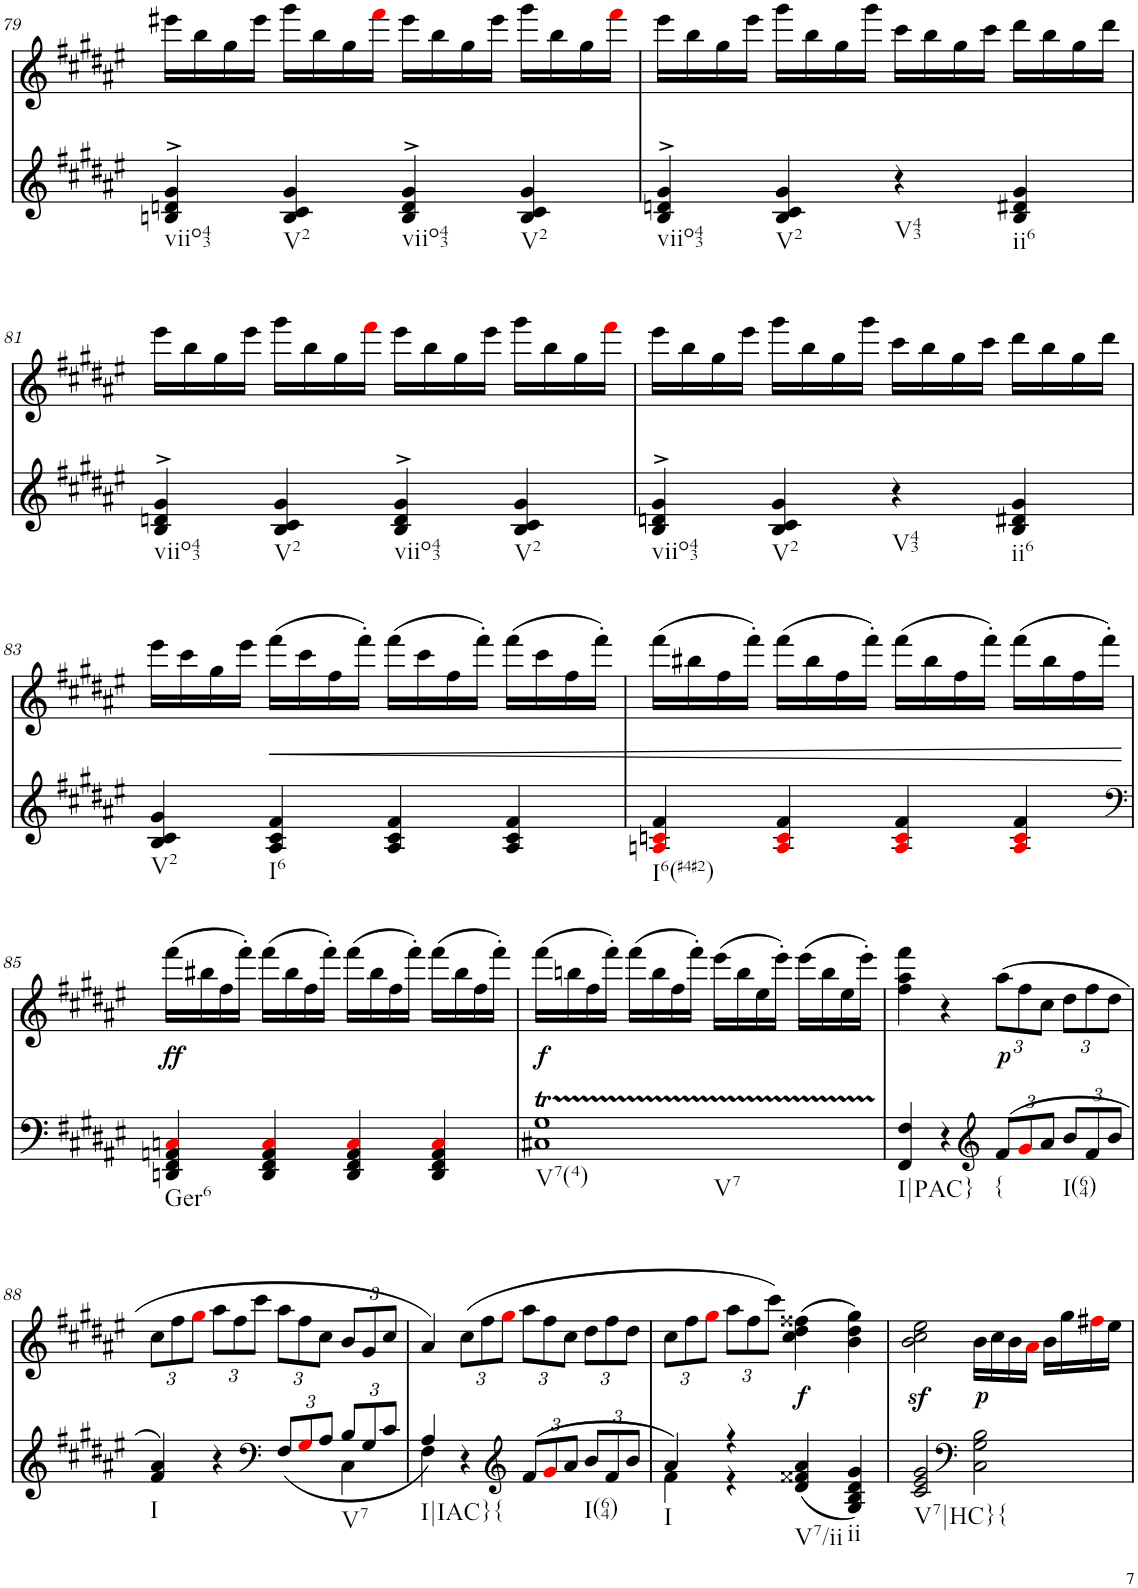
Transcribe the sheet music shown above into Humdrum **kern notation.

**kern	**kern	**text	**dynam
*part2	*part1	*part1	*part1
*staff2	*staff1	*staff1	*staff1
*I"piano	*I"piano	*	*
*I'Pno	*I'Pno	*	*
!!LO:PB:g=z
*clefG2	*clefG2	*	*
*k[f#c#g#d#a#e#]	*k[f#c#g#d#a#e#]	*	*
*F#:	*F#:	*	*
*M4/4	*M4/4	*	*
*met(c)	*met(c)	*	*
=79	=79	=79	=79
!LO:TX:b:t=viio43	!	!	!
4Bn/^> 4dn/^> 4g#/^>	16eee#X\LL	.	.
.	16bb\	.	.
.	16gg#\	.	.
.	16eee#\JJ	.	.
!LO:TX:b:t=V2	!	!	!
4B/ 4c#/ 4g#/	16ggg#\LL	.	.
.	16bb\	.	.
.	16gg#\	.	.
.	16fff#i\JJ	.	.
!LO:TX:b:t=viio43	!	!	!
4B/^> 4d/^> 4g#/^>	16eee#\LL	.	.
.	16bb\	.	.
.	16gg#\	.	.
.	16eee#\JJ	.	.
!LO:TX:b:t=V2	!	!	!
4B/ 4c#/ 4g#/	16ggg#\LL	.	.
.	16bb\	.	.
.	16gg#\	.	.
.	16fff#i\JJ	.	.
=80	=80	=80	=80
!LO:TX:b:t=viio43	!	!	!
4B/^> 4dn/^> 4g#/^>	16eee#\LL	.	.
.	16bb\	.	.
.	16gg#\	.	.
.	16eee#\JJ	.	.
!LO:TX:b:t=V2	!	!	!
4B/ 4c#/ 4g#/	16ggg#\LL	.	.
.	16bb\	.	.
.	16gg#\	.	.
.	16ggg#\JJ	.	.
!LO:TX:b:t=V43	!	!	!
4r	16ccc#\LL	.	.
.	16bb\	.	.
.	16gg#\	.	.
.	16ccc#\JJ	.	.
!LO:TX:b:t=ii6	!	!	!
4B/ 4d#X/ 4g#/	16ddd#\LL	.	.
.	16bb\	.	.
.	16gg#\	.	.
.	16ddd#\JJ	.	.
!!LO:LB:g=z
=81	=81	=81	=81
!LO:TX:b:t=viio43	!	!	!
4B/^> 4dn/^> 4g#/^>	16eee#\LL	.	.
.	16bb\	.	.
.	16gg#\	.	.
.	16eee#\JJ	.	.
!LO:TX:b:t=V2	!	!	!
4B/ 4c#/ 4g#/	16ggg#\LL	.	.
.	16bb\	.	.
.	16gg#\	.	.
.	16fff#i\JJ	.	.
!LO:TX:b:t=viio43	!	!	!
4B/^> 4d/^> 4g#/^>	16eee#\LL	.	.
.	16bb\	.	.
.	16gg#\	.	.
.	16eee#\JJ	.	.
!LO:TX:b:t=V2	!	!	!
4B/ 4c#/ 4g#/	16ggg#\LL	.	.
.	16bb\	.	.
.	16gg#\	.	.
.	16fff#i\JJ	.	.
=82	=82	=82	=82
!LO:TX:b:t=viio43	!	!	!
4B/^> 4dn/^> 4g#/^>	16eee#\LL	.	.
.	16bb\	.	.
.	16gg#\	.	.
.	16eee#\JJ	.	.
!LO:TX:b:t=V2	!	!	!
4B/ 4c#/ 4g#/	16ggg#\LL	.	.
.	16bb\	.	.
.	16gg#\	.	.
.	16ggg#\JJ	.	.
!LO:TX:b:t=V43	!	!	!
4r	16ccc#\LL	.	.
.	16bb\	.	.
.	16gg#\	.	.
.	16ccc#\JJ	.	.
!LO:TX:b:t=ii6	!	!	!
4B/ 4d#X/ 4g#/	16ddd#\LL	.	.
.	16bb\	.	.
.	16gg#\	.	.
.	16ddd#\JJ	.	.
!!LO:LB:g=z
=83	=83	=83	=83
!LO:TX:b:t=V2	!	!	!
4B/ 4c#/ 4g#/	16eee#\LL	.	.
.	16ccc#\	.	.
.	16gg#\	.	.
.	16eee#\JJ	.	.
!LO:TX:b:t=I6	!	!	!
!	!	!	!LO:HP:b
4A#/ 4c#/ 4f#/	(16fff#\LL	.	<
.	16ccc#\	.	.
.	16ff#\	.	.
.	16fff#'\JJ)	.	.
4A#/ 4c#/ 4f#/	(16fff#\LL	.	.
.	16ccc#\	.	.
.	16ff#\	.	.
.	16fff#'\JJ)	.	.
4A#/ 4c#/ 4f#/	(16fff#\LL	.	.
.	16ccc#\	.	.
.	16ff#\	.	.
.	16fff#'\JJ)	.	.
=84	=84	=84	=84
!LO:TX:b:t=I6(#4#2)	!	!	!
4Ani/ 4cni/ 4f#/	(16fff#\LL	.	.
.	16bb#X\	.	.
.	16ff#\	.	.
.	16fff#'\JJ)	.	.
4Ai/ 4ci/ 4f#/	(16fff#\LL	.	.
.	16bb#\	.	.
.	16ff#\	.	.
.	16fff#'\JJ)	.	.
4Ai/ 4ci/ 4f#/	(16fff#\LL	.	.
.	16bb#\	.	.
.	16ff#\	.	.
.	16fff#'\JJ)	.	.
4Ai/ 4ci/ 4f#/	(16fff#\LL	.	.
.	16bb#\	.	.
.	16ff#\	.	.
.	16fff#'\JJ)	.	.
.	.	.	[
!!LO:LB:g=z
=85	=85	=85	=85
*clefF4	*	*	*
!LO:TX:b:t=Ger6	!	!	!
!	!	!LO:LY:b	!
4DDn/ 4FF#/ 4AAn/ 4Cni/	(16fff#\LL	.	.
.	16bb#X\	.	.
.	16ff#\	.	.
.	16fff#'\JJ)	.	.
4DD/ 4FF#/ 4AA/ 4Ci/	(16fff#\LL	.	.
.	16bb#\	.	.
.	16ff#\	.	.
.	16fff#'\JJ)	.	.
4DD/ 4FF#/ 4AA/ 4Ci/	(16fff#\LL	.	.
.	16bb#\	.	.
.	16ff#\	.	.
.	16fff#'\JJ)	.	.
4DD/ 4FF#/ 4AA/ 4Ci/	(16fff#\LL	.	.
.	16bb#\	.	.
.	16ff#\	.	.
.	16fff#'\JJ)	.	.
=86	=86	=86	=86
!LO:TX:b:t=V7(4)	!	!	!
!LO:TX:b:t=V7	!	!	!
!	!	!LO:LY:b	!
1C#XT 1G#T	(16fff#\LL	.	.
.	16bbn\	.	.
.	16ff#\	.	.
.	16fff#'\JJ)	.	.
.	(16fff#\LL	.	.
.	16bb\	.	.
.	16ff#\	.	.
.	16fff#'\JJ)	.	.
.	(16eee#\LL	.	.
.	16bb\	.	.
.	16ee#\	.	.
.	16eee#'\JJ)	.	.
.	(16eee#\LL	.	.
.	16bb\	.	.
.	16ee#\	.	.
.	16eee#'\JJ)	.	.
=87	=87	=87	=87
!LO:TX:b:t=I|PAC}	!	!	!
4FF#/ 4F#/	4ff#\ 4aa#\ 4fff#\	.	.
4r	4r	.	.
*clefG2	*	*	*
*Xbrackettup	*Xbrackettup	*	*
!LO:TX:b:t={	!	!	!
!	!	!LO:LY:b	!
(>12f#/L	(12aa#\L	.	.
12g#i/	12ff#\	.	.
12a#/J	12cc#\J	.	.
!LO:TX:b:t=I(64)	!	!	!
12b/L	12dd#\L	.	.
12f#/	12ff#\	.	.
12b/J	12dd#\J	.	.
!!LO:LB:g=z
=88	=88	=88	=88
*^	*	*	*
!LO:TX:b:t=I	!	!	!	!
4f#/ 4a#/)	2ryy	12cc#\L	.	.
.	.	12ff#\	.	.
.	.	12gg#i\J	.	.
4r	.	12aa#\L	.	.
.	.	12ff#\	.	.
.	.	12ccc#\J	.	.
*clefF4	*	*	*	*
4ryy	(12F#/L	12aa#\L	.	.
.	12G#i/	12ff#\	.	.
.	12A#/J	12cc#\J	.	.
!LO:TX:b:t=V7	!	!	!	!
12B/L	4C#\	12b/L	.	.
12G#/	.	12g#/	.	.
12c#/J	.	12cc#/J	.	.
=89	=89	=89	=89	=89
!LO:TX:b:t=I|IAC}{	!	!	!	!
4A#/)	4F#\	4a#/)	.	.
4r	2.ryy	(12cc#\L	.	.
.	.	12ff#\	.	.
.	.	12gg#i\J	.	.
*clefG2	*	*	*	*
(12f#/L	.	12aa#\L	.	.
12g#i/	.	12ff#\	.	.
12a#/J	.	12cc#\J	.	.
!LO:TX:b:t=I(64)	!	!	!	!
12b/L	.	12dd#\L	.	.
12f#/	.	12ff#\	.	.
12b/J	.	12dd#\J	.	.
=90	=90	=90	=90	=90
!LO:TX:b:t=I	!	!	!	!
4a#/)	4f#\	12cc#\L	.	.
.	.	12ff#\	.	.
.	.	12gg#i\J	.	.
4r	4r	12aa#\L	.	.
.	.	12ff#\	.	.
.	.	12ccc#\J)	.	.
!LO:TX:b:t=V7/ii	!	!	!	!
!	!	!	!LO:LY:b	!
(4d#/ 4f##X/ 4a#/	2ryy	(4cc#\ 4dd#\ 4ff##X\	.	.
!LO:TX:b:t=ii	!	!	!	!
4G#/ 4B/ 4d#/ 4g#/)	.	4b\ 4dd#\ 4gg#\)	.	.
*v	*v	*	*	*
=91	=91	=91	=91
!LO:TX:b:t=V7|HC}{	!	!	!
2c#/ 2e#/ 2g#/	2b\z< 2cc#\z< 2ee#\z<	.	.
*clefF4	*	*	*
!	!	!LO:LY:b	!
2C#\ 2G#\ 2B\	16b\LL	.	.
.	16cc#\	.	.
.	16b\	.	.
.	16a#i\JJ	.	.
.	16b\LL	.	.
.	16gg#\	.	.
.	16ff#Xi\	.	.
.	16ee#\JJ	.	.
=	=	=	=
*-	*-	*-	*-
